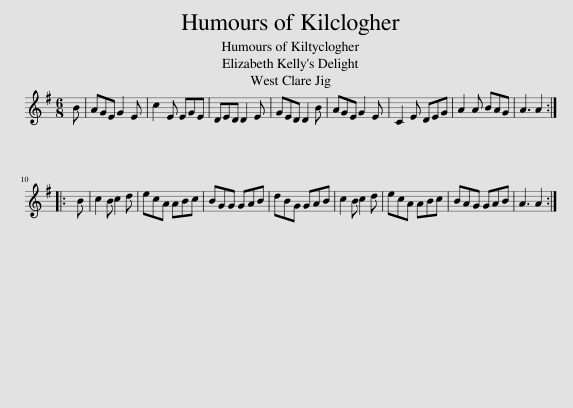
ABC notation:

X:1
L:1/8
M:6/8
I:linebreak $
K:G
V:1 treble
V:1
 B | AGE G2 E | c2 E EGE | DED D2 E | GED D2 B | %5
 AGE G2 E | C2 E DEG | A2 A BAG | A3 A2 ::$ B | %10
 c2 B c2 d | ecA ABc | BGG GAB | dBG GAB | c2 B c2 d | %15
 ecA ABc | BAG GAB | A3 A2 :| %18
